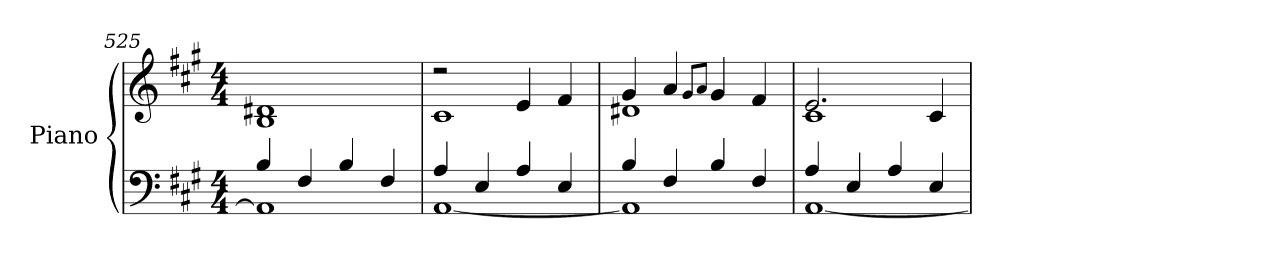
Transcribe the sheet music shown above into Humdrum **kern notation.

**kern	**kern
*part1	*part1
*staff2	*staff1
*I"Piano	*
*I'Pno.	*
*clefF4	*clefG2
*k[f#c#g#]	*k[f#c#g#]
*M4/4	*M4/4
=525	=525
*^	*
4B/	1AA]	1B 1d#X
4F#/	.	.
4B/	.	.
4F#/	.	.
=526	=526	=526
*	*	*^
4A/	[1AA	2r	1c#
4E/	.	.	.
4A/	.	4e/	.
4E/	.	4f#/	.
=527	=527	=527	=527
4B/	1AA]	4g#/	1d#X
4F#/	.	4a/	.
.	.	8qg#/L	.
.	.	8qa/J	.
4B/	.	4g#/	.
4F#/	.	4f#/	.
!!LO:PB:g=z	!!
=528	=528	=528	=528
4A/	[1AA	2.e/	1c#
4E/	.	.	.
4A/	.	.	.
4E/	.	4c#/	.
*v	*v	*	*
*	*v	*v
=	=
*-	*-
